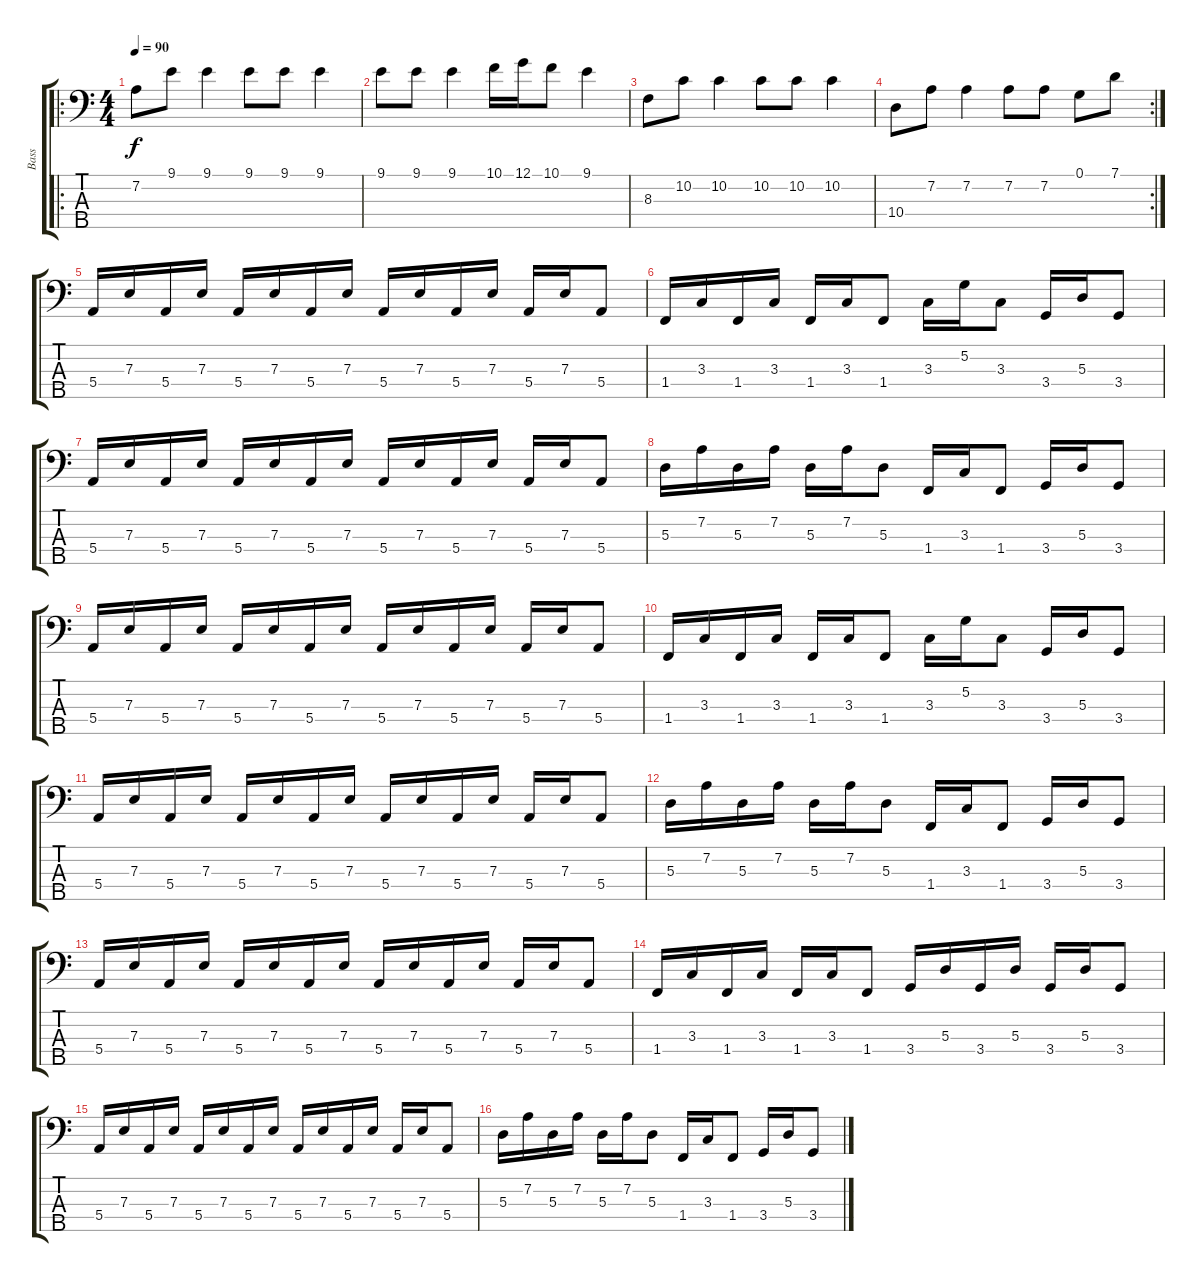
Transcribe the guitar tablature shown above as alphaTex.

\track ("Bass" "Bass") {instrument electricbassfinger}
\staff {score tabs}
\tuning (G2 D2 A1 E1 B0) {hide}
\ro
\ts (4 4)
\tempo 90
\clef f4
\ks c
7.2.8{dy f instrument electricbassfinger} 9.1.8 9.1.4 9.1.8 9.1.8 9.1.4 |
9.1.8 9.1.8 9.1.4 10.1.16 12.1.16 10.1.8 9.1.4 |
8.3.8 10.2.8 10.2.4 10.2.8 10.2.8 10.2.4 |
\rc 2
10.4.8 7.2.8 7.2.4 7.2.8 7.2.8 0.1.8 7.1.8 |
5.4.16 7.3.16 5.4.16 7.3.16 5.4.16 7.3.16 5.4.16 7.3.16 5.4.16 7.3.16 5.4.16 7.3.16 5.4.16 7.3.16 5.4.8 |
1.4.16 3.3.16 1.4.16 3.3.16 1.4.16 3.3.16 1.4.8 3.3.16 5.2.16 3.3.8 3.4.16 5.3.16 3.4.8 |
5.4.16 7.3.16 5.4.16 7.3.16 5.4.16 7.3.16 5.4.16 7.3.16 5.4.16 7.3.16 5.4.16 7.3.16 5.4.16 7.3.16 5.4.8 |
5.3.16 7.2.16 5.3.16 7.2.16 5.3.16 7.2.16 5.3.8 1.4.16 3.3.16 1.4.8 3.4.16 5.3.16 3.4.8 |
5.4.16 7.3.16 5.4.16 7.3.16 5.4.16 7.3.16 5.4.16 7.3.16 5.4.16 7.3.16 5.4.16 7.3.16 5.4.16 7.3.16 5.4.8 |
1.4.16 3.3.16 1.4.16 3.3.16 1.4.16 3.3.16 1.4.8 3.3.16 5.2.16 3.3.8 3.4.16 5.3.16 3.4.8 |
5.4.16 7.3.16 5.4.16 7.3.16 5.4.16 7.3.16 5.4.16 7.3.16 5.4.16 7.3.16 5.4.16 7.3.16 5.4.16 7.3.16 5.4.8 |
5.3.16 7.2.16 5.3.16 7.2.16 5.3.16 7.2.16 5.3.8 1.4.16 3.3.16 1.4.8 3.4.16 5.3.16 3.4.8 |
5.4.16 7.3.16 5.4.16 7.3.16 5.4.16 7.3.16 5.4.16 7.3.16 5.4.16 7.3.16 5.4.16 7.3.16 5.4.16 7.3.16 5.4.8 |
1.4.16 3.3.16 1.4.16 3.3.16 1.4.16 3.3.16 1.4.8 3.4.16 5.3.16 3.4.16 5.3.16 3.4.16 5.3.16 3.4.8 |
5.4.16 7.3.16 5.4.16 7.3.16 5.4.16 7.3.16 5.4.16 7.3.16 5.4.16 7.3.16 5.4.16 7.3.16 5.4.16 7.3.16 5.4.8 |
5.3.16 7.2.16 5.3.16 7.2.16 5.3.16 7.2.16 5.3.8 1.4.16 3.3.16 1.4.8 3.4.16 5.3.16 3.4.8
